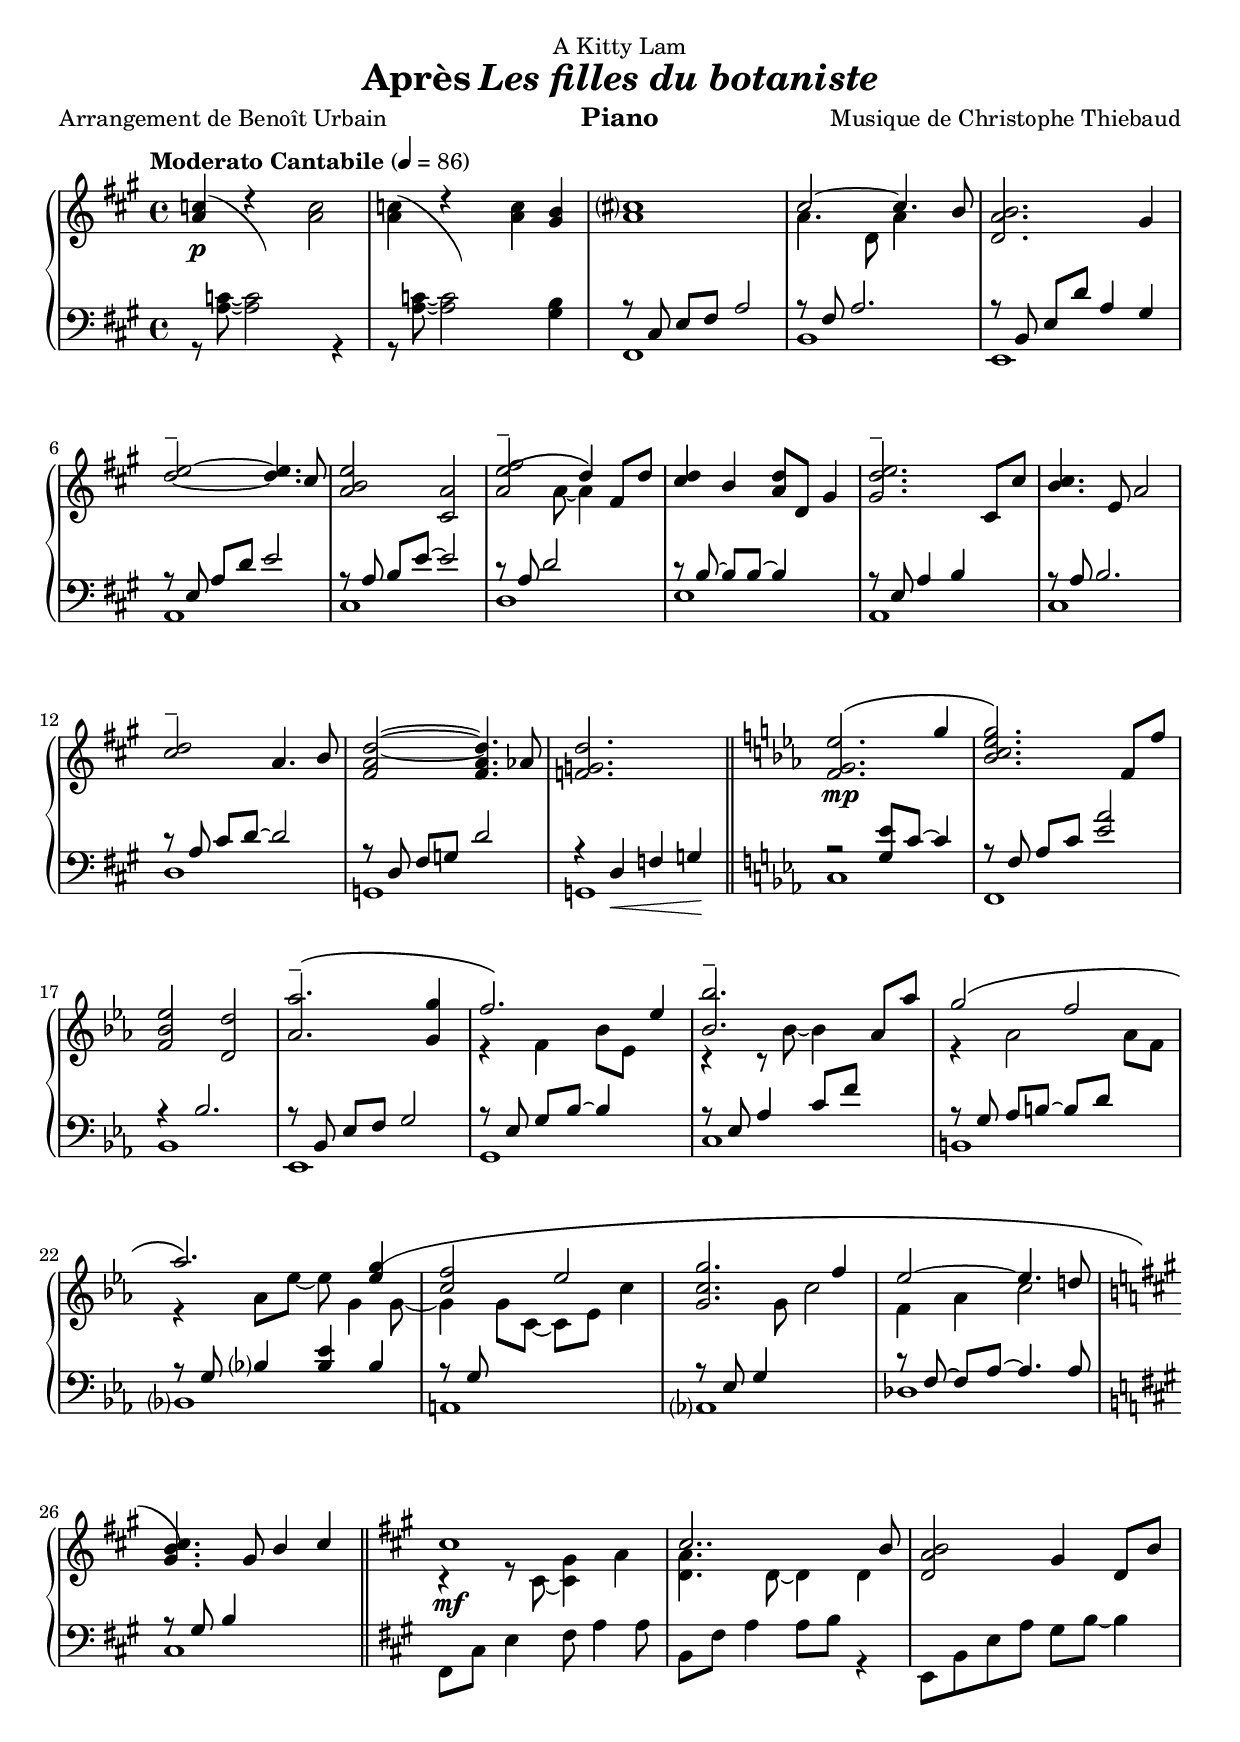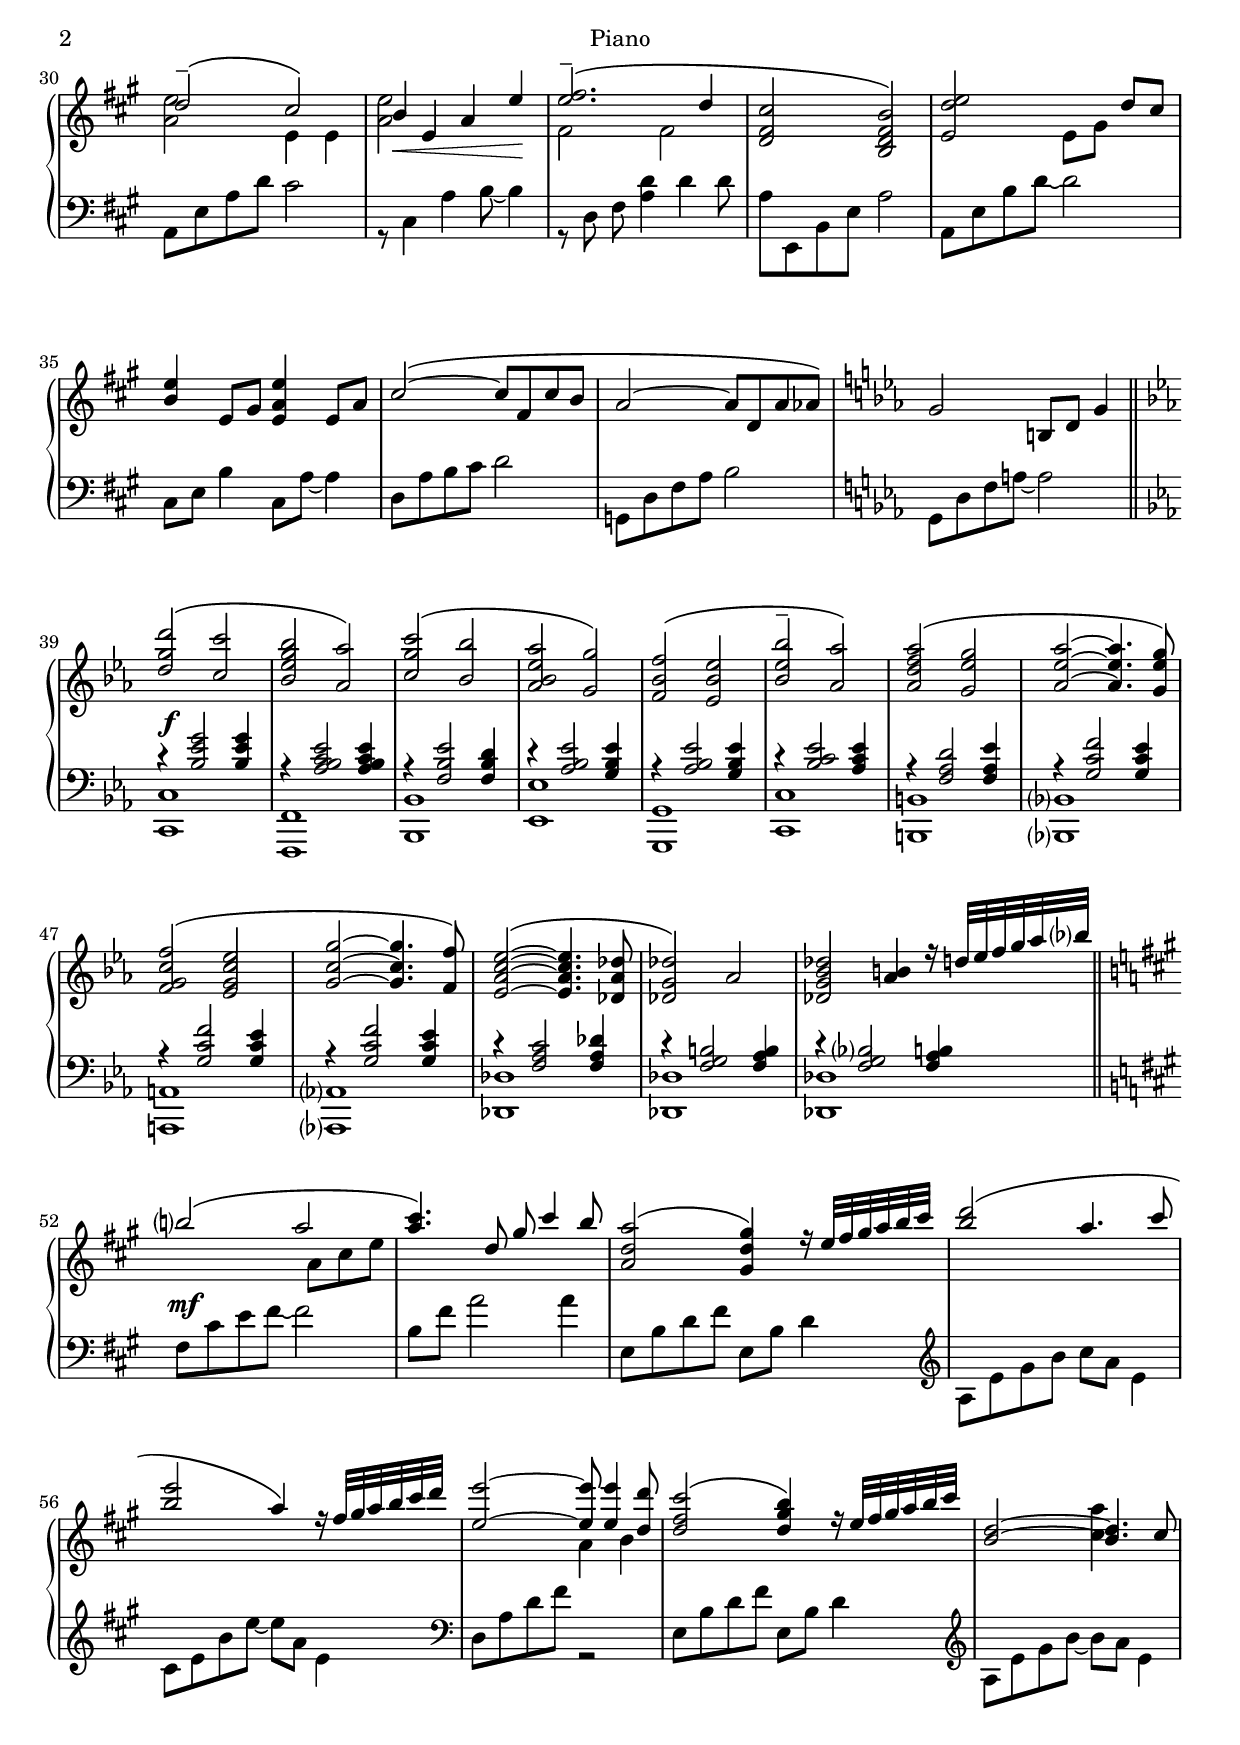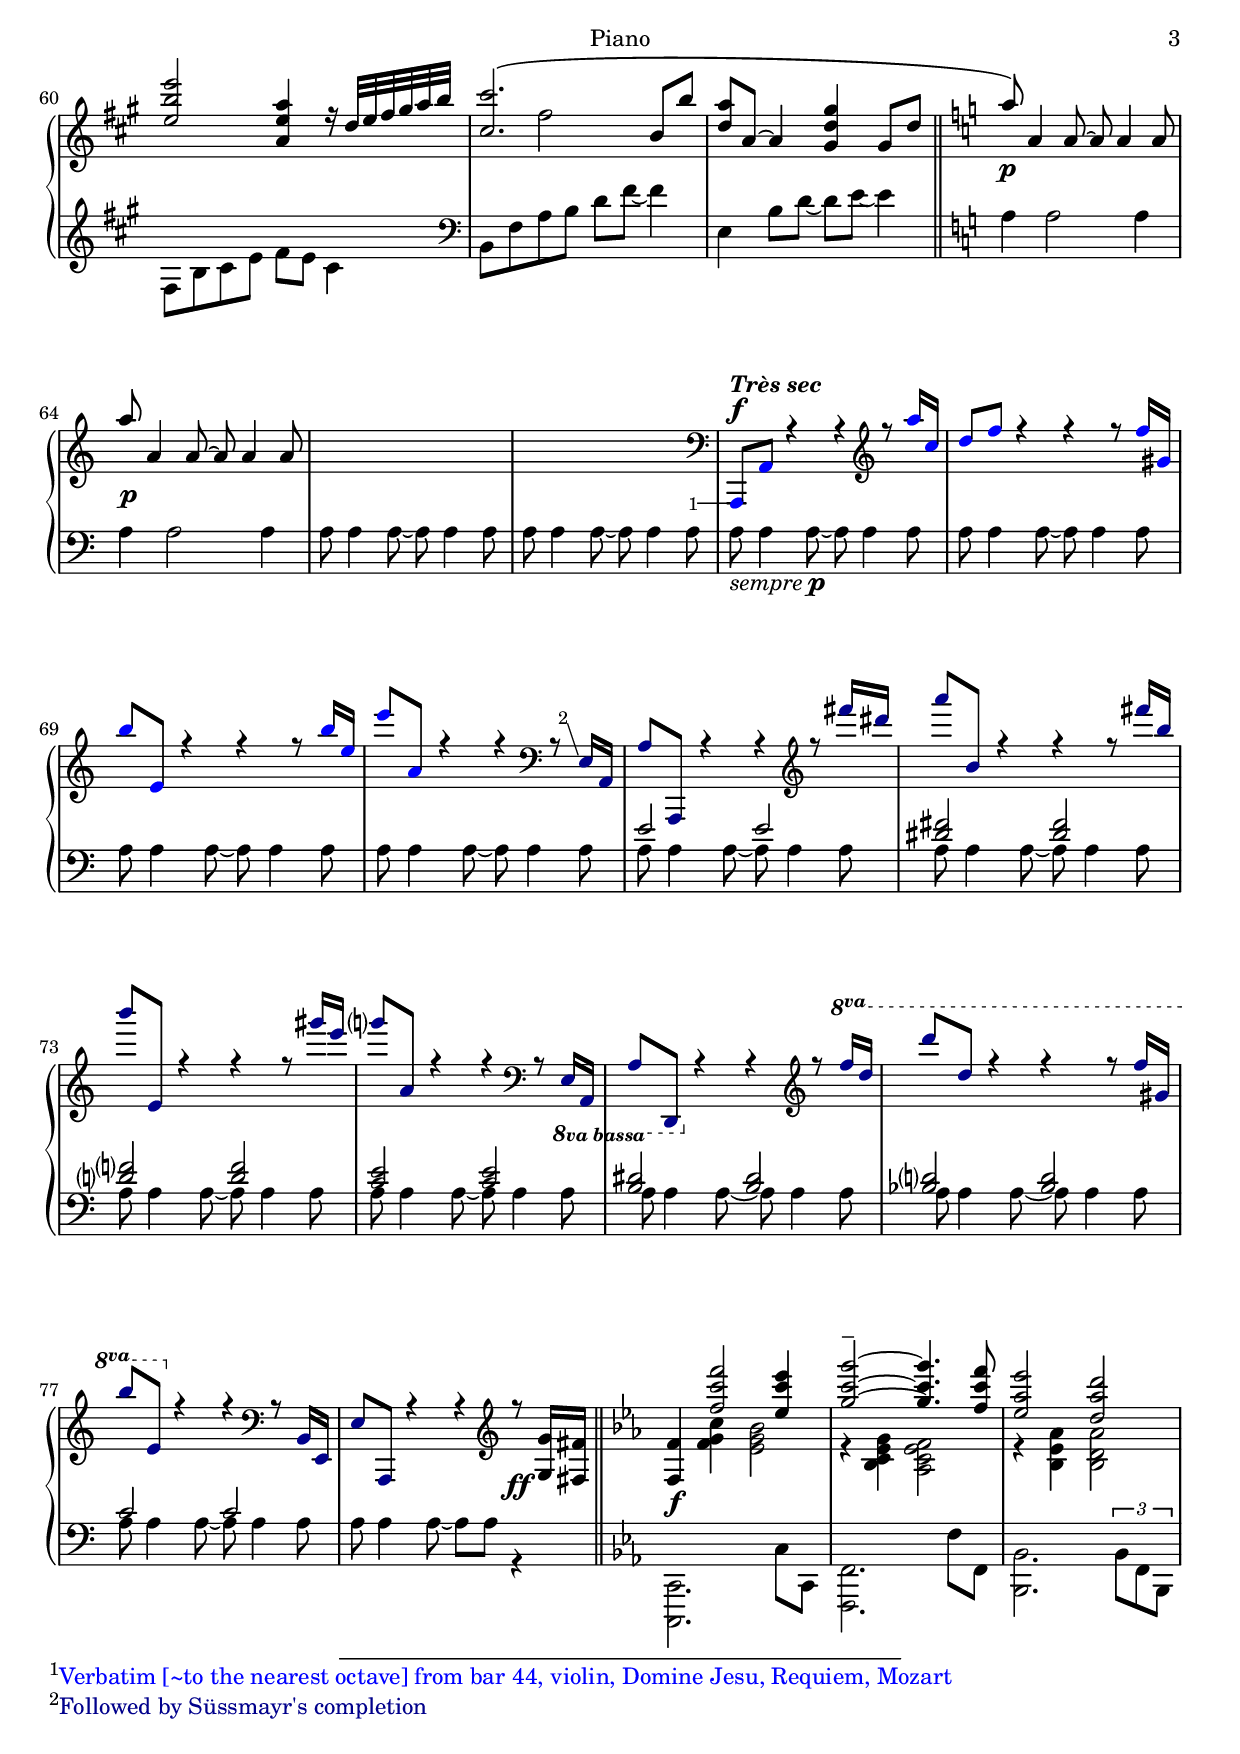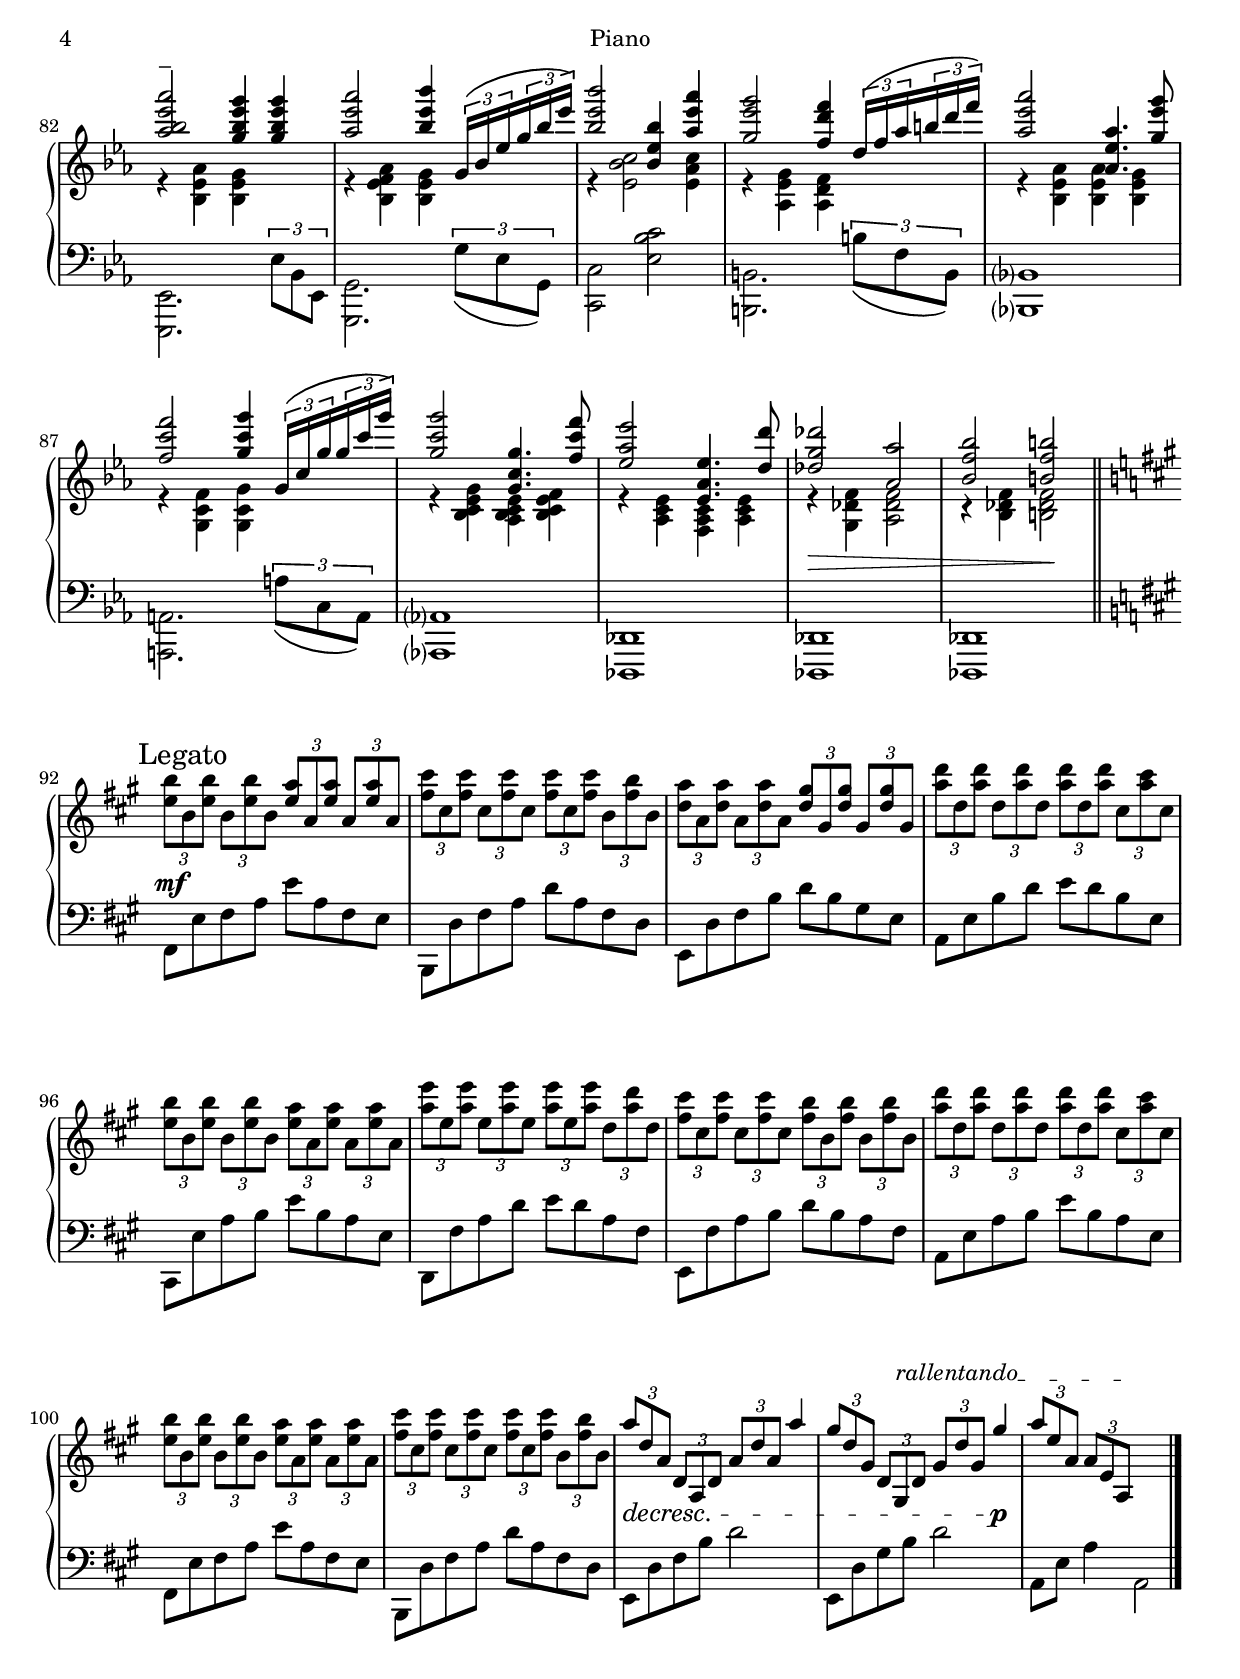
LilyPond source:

\version "2.22.1"

% RIGHT HAND %%%%%%%%%%%%%%%%%%%%%%%%%%%%%%%%%%%%%%%%%%%%%%%%

reexpositionPartOneRightHand = {
  \key a \major
  \new Voice {
    \key a \major

    \voiceTwo     |
    \once \override Score.RehearsalMark.self-alignment-X = #LEFT
    \override TupletBracket.bracket-visibility = ##f
    \mark "Legato"
    \tuplet 3/2 { <e''    b''    >8 b'    <e''   b''   >} \tuplet 3/2 { b'     <e''   b''    > b'     } \voiceOne
    \tuplet 3/2 { <e''    a''    >  a'    <e''   a''   >} \tuplet 3/2 { a'     <e''   a''    >  a'    } \voiceTwo  |
    \tuplet 3/2 { <fis''  cis''' >  cis'' <fis'' cis'''>} \tuplet 3/2 { cis''  <fis'' cis''' > cis''  }            %
    \tuplet 3/2 { <fis''  cis''' >  cis'' <fis'' cis'''>} \tuplet 3/2 { b'     <fis'' b''    > b'     }            |
    \tuplet 3/2 { <d''    a''    >  a'    <d''   a''   >} \tuplet 3/2 { a'     <d''   a''    > a'     } \voiceOne  %
    \tuplet 3/2 { <d''    gis''  >  gis'  <d''   gis'' >} \tuplet 3/2 { gis'   <d''   gis''  > gis'   } \voiceTwo  |
    \tuplet 3/2 { <a''    d'''   >  d''   <a''   d'''  >} \tuplet 3/2 { d''    <a''   d'''   > d''    }            %
    \tuplet 3/2 { <a''    d'''   >  d''   <a''   d'''  >} \tuplet 3/2 { cis''  <a''   cis''' > cis''  }            |
    \tuplet 3/2 { <e''    b''    >  b'    <e''   b''   >} \tuplet 3/2 { b'     <b''   e''    > b'     }            %
    \tuplet 3/2 { <e''    a''    >  a'    <e''   a''   >} \tuplet 3/2 { a'     <a''   e''    > a'     }            |
    \tuplet 3/2 { <a''    e'''   >  e''   <a''   e'''  >} \tuplet 3/2 { e''    <a''   e'''   > e''    }            %
    \tuplet 3/2 { <a''    e'''   >  e''   <a''   e'''  >} \tuplet 3/2 { d''    <a''   d'''   > d''    }            |
    \tuplet 3/2 { <fis''  cis''' >  cis'' <fis'' cis'''>} \tuplet 3/2 { cis''  <fis'' cis''' > cis''  }            %
    \tuplet 3/2 { <fis''  b''    >  b'    <fis'' b''   >} \tuplet 3/2 { b'     <fis'' b''    > b'     }            |
    \tuplet 3/2 { <a''    d'''   >  d''   <a''   d'''  >} \tuplet 3/2 { d''    <a''   d'''   > d''    }            %
    \tuplet 3/2 { <a''    d'''   >  d''   <a''   d'''  >} \tuplet 3/2 { cis''  <a''   cis''' > cis''  }            |
    \tuplet 3/2 { <e''    b''    >  b'    <e''   b''   >} \tuplet 3/2 { b'     <b''   e''    > b'     }            %
    \tuplet 3/2 { <e''    a''    >  a'    <e''   a''   >} \tuplet 3/2 { a'     <a''   e''    > a'     }            |
    \tuplet 3/2 { <fis''  cis''' >  cis'' <fis'' cis'''>} \tuplet 3/2 { cis''  <fis'' cis''' > cis''  }            %
    \tuplet 3/2 { <fis''  cis''' >  cis'' <fis'' cis'''>} \tuplet 3/2 { b'     <fis'' b''    > b'     }            |
    \voiceOne
    \dimTextDecresc
    \override TextSpanner.bound-details.left.text = "rallentando"

    \tuplet 3/2 { a''\>   d'' a'   } \tuplet 3/2 { d' a                 d'            } \tuplet 3/2 { a'   d'' a'   }  a''4       |
    \tuplet 3/2 { gis''8  d'' gis' } \tuplet 3/2 { d' gis\startTextSpan d'            } \tuplet 3/2 { gis' d'' gis' }  gis''4\p\! |
    \tuplet 3/2 { a''8    e'' a'   } \tuplet 3/2 { a' e'               a\stopTextSpan } s2                                        |
  }
}

reexpositionPartTwoRightHand = {
  \key c \minor
  <<
    \new Voice \relative c {
      \voiceOne
      | <f'   f,>4 <f' c' f                              >2 <ees  c'   ees        >4
      | <g    c    g'\tenuto      >2~  <g    c    g'                >4. <f c' f   >8
      | <ees  aes  ees'           >2   <d    aes' d                               >2
      | <aes' bes  ees aes\tenuto >2   <g    bes  ees g  >4 <g    bes  ees  g     >4
      | <aes  ees' aes            >2   <bes  ees  bes'   >4 \tupletUp \tuplet 3/2 { g,16\( bes ees } \tuplet 3/2 { g bes ees\) }
      | <bes  ees  bes'           >2   <bes, ees  bes'   >4 <aes' ees' aes        >4
      | <g    ees' g              >2   <f    d'   f      >4 \tupletUp \tuplet 3/2 { d16\(  f   aes } \tuplet 3/2 { b d   f\)   }   
      | <aes, ees' aes            >2   <aes, ees' aes    >4. <g'  ees' g          >8
      | <f    c'   f              >2   <g    c    g'     >4 \tupletUp \tuplet 3/2 { g,16\( c   g'  } \tuplet 3/2 { g c   g'\)  }
      | <g,   c    g'             >2   <g,   c    g'     >4. <f'  c'   f          >8
      | <ees  aes  ees'           >2   <ees, aes  ees'   >4. <d'  d'              >8
      | <des  g    des'           >2\> <aes  aes'                                 >2
      | <bes  f'   bes            >2   <b    f'   b                               >2\!
    }
    \new Voice \relative c {
      \voiceTwo
      | s4 <f'   g    c                       >4 <ees g bes  >2
      | r4 <bes  c    ees g                   >4 <aes c ees f>2
      | r4 <bes  ees  aes    >4 <bes d   aes'                >2
      | r4 <bes  ees  aes    >4 <bes ees g    >4 s4
      | r4 <bes  ees  f   aes>4 <bes ees g    >4 s4
      | r4 <ees  bes' c                       >2 <ees aes c  >4
      | r4 <aes, ees' g      >4 <aes d   f    >4 s4
      | r4 <bes  ees  aes    >4 <bes ees aes  >4 <bes ees g  >4
      | r4 <g    c    f      >4 <g   c   g'   >4 s4
      | r4 <bes  c    ees g  >4 <aes bes c ees>4 <bes c ees f>4
      | r4 <aes  c    ees    >4 <f   aes c    >4 <aes c ees  >4
      | r4 <g    des' f      >4 <aes des f                   >2
      | r4 <bes  des  f      >4 <b   des f                   >2
    }
  >>
}


developmentRightHand = {
  % \key a \minor
  <<  %{%}
    \new Voice \relative a'' {
      \voiceOne
      % (first bar of development moved to expositionTerPartOne)
      | a8  a,4 a8~ a a4 a8
      \repeat unfold #2 s1

      \clef bass
      \override Voice.NoteHead.color = #(x11-color 'blue)
      %
      | 
      \footnote #'(-3 . 0) \markup { \with-color #(x11-color 'blue) "Verbatim [~to the nearest octave] from bar 44, violin, Domine Jesu, Requiem, Mozart"  } 
      a,,,8^\markup { \italic \bold "Très sec" }^\f
             a'             r4 r \clef treble r8             a'''16      c,
      | d8   f              r4 r              r8             f16         gis,
      | b'8  e,,            r4 r              r8             b''16       e,
      | e'8  a,,            r4 r \clef bass   r8             
      \override Voice.NoteHead.color = #(x11-color 'blue4)
      \footnote #'(-1 . 3) \markup { \with-color #(x11-color 'blue4) "Followed by Süssmayr's completion" }
                                                             e,16        a,
      $
      | a'8  a,,            r4 r \clef treble r8             fis'''''16  dis
      | a'8  b,,            r4 r              r8             fis''16     b,
      | b'8  e,,,           r4 r              r8             gis''16     e
      | g8   a,,            r4 r \clef bass   r8 \ottava #-1 \set Staff.ottavation = \markup \bold \concat{ "8" \tiny "va bassa" }
                                                             e,,16       a,
      %
      | a'8  d,, \ottava #0 r4 r \clef treble r8 \ottava #1  \set Staff.ottavation = \markup \bold \concat {"8" \tiny \raise #0.7"va" }
                                                             f'''''16    d
      | d'8  d,             r4 r              r8             f16         gis,
      | b'8  e,, \ottava #0 r4 r \clef bass   r8             b,,16       e,
      | e'8  a,,            r4 r \clef treble 
      \override Voice.NoteHead.color = #(x11-color 'black)
                                              r8\ff          <g'' g'>16 <fis fis'>
    }
    % VERBATIM FROM MOZART SCORE ; JUST FOR CONTROL ; UNCOMMENT ONLY IF YOU KNOW WHAT YOU ARE DOING
    %{
    \new Voice \transpose c d \relative g {
      \voiceTwo
      \key g \minor
      % (first bar of development moved to expositionTerPartOne)
      \repeat unfold #3 s1
      %
      | g8  g'  r4 r r8 g'16   bes, 
      | c8  ees r4 r r8 ees16  fis,
      | a'8 d,, r4 r r8 a'16   d,   
      | d'8 g,, r4 r r8 d''16  g,
      %
      | g'8 g,, r4 r r8 e''16  cis  
      | g'8 a,, r4 r r8 e''16  a,
      | a'8 d,, r4 r r8 fis'16 d    
      | f8  g,, r4 r r8 d''16  g,
      %
      | g'8 c,, r4 r r8 ees'16 c    
      | c'8 c,  r4 r r8 ees16  fis,
      | a'8 d,, r4 r r8 a''16  d,   
      | d'8 g,, r4 r2
      %
    }
    %}
  >>
}

expositionTerPartOneRightHand = {
  \key a \major
  <<
    \new Voice \relative a'' {
      \voiceOne
      | b?2\( a
      | <a cis>4.\) d,8 gis cis4 b8
      | <a, d a'>2\( <gis d' gis>4\) r16 e'32 fis gis a b cis
      | <b d>2\( a4. cis8
      | <b e>2 a4\) r16 fis32 gis a b cis d
      | <e, e'>2~ <e e'>8 <e e'>4 <d d'>8
      | <d fis cis'>2\( <d gis b>4\) r16 e32 fis gis a b cis
      | <b, d>2~ <b d>4. cis8
      | <e b' e>2 <a, e' a>4 r16 d32 e fis gis a b
      | <cis, cis'>2.\( b8 b'
      | <d, a'>8 a~ a4 <gis d' gis>4 gis8 d'
      \bar "||"
      % first bar of development
      \key a \minor
      | a'8\p\) a,4 a8~ a a4 a8
    }
    \new Voice \relative a' {
      \voiceTwo
      | s2 s8 a cis e
      | s1
      | s1
      | s1
      | s1
      | s2 a,4 b
      | s1
      | s2 <cis a'>4 s4
      | s1
      | s4 fis2 s4
      | s1
      % first bar of development
      | s1
    }
  >>
}

expositionBisPartTwoRightHand = {
  \key c \minor
  <<
    \new Voice \relative c'' {
      \voiceOne
      | <d g d'>2\(            <c c'>
      | <bes ees g bes>        < aes aes'>\)
      | <c g' c>\(             < bes bes'>
      | <aes bes ees aes>      <g g'>\)
      | <f bes f'>\(           <ees bes' ees>
      | <bes'\tenuto ees bes'> <aes aes'>\)
      | <aes d f aes>\(        <g ees' g>
      | <aes ees' aes>~        <aes ees' aes>4. <g ees' g>8\)
      | <f g c f>2\(           <ees g c ees>
      | <g c g'>~              <g c g'>4. <f f'>8\)
      | <ees aes c ees>2~\(    <ees aes c ees>4. <des aes' des>8
      | <des g des'>2\)        aes'
      | <des, g bes des>       <aes' b>4 r16 d32 ees f g aes bes!
      |
    }
  >>
}

expositionBisPartOneRightHand = {
  \key a \major
  <<
    \new Voice \relative a' {
      \voiceOne
      | cis1
      | cis2.. b8
      | <d, a' b>2 gis4 d8 b'
      | d2\tenuto\( cis\)
      | b4\< e, a e'\!
      | <e\tenuto fis>2.\(  d4
      | <d, fis cis'>2 <b d fis b>\)
      | <e d' e>2 s4 d'8 cis
      | <b e>4 e,8 gis <e a e'>4 e8 a
      | cis2~\( cis8 fis, cis' b
      | a2~ a8 d, a' aes\)
      \key c \minor
      | g2 b,8 d g4
    }
    \new Voice \relative a {
      \voiceTwo
      | r4 r8 cis~ <cis gis'>4 a'
      | <d, a'>4. d8~ d4 d
      | s1
      | <a' e'>2 e4 e
      | <a e'>2 s2
      | fis  fis
      | s1
      | s2 e8 gis s4
      | s1
      | s1
      | s1
    }
  >>
}

expositionPartTwoRightHand = {
  \key c \minor
  <<
    \new Voice \relative ees' {
      \voiceOne
      | <f g ees'>2.\( g'4
      | <bes, c ees g>2.\) f8 f'
      | <f, bes ees>2 <d d'>
      | <aes' aes'\tenuto>2.\( <g g'>4
      | f'2.\) ees4
      | <bes bes'\tenuto>2. aes8 aes'
      | g2\( f
      | aes2.\) <ees g\(>4
      | <c f>2 ees
      | <c g g'>2. f4
      | ees2~ ees4. d!8
      \key a \major
      | <gis, b cis\)>4. gis8 b4 cis
    }
    \new Voice \relative ees' {
      \voiceTwo
      | s1
      | s1
      | s1
      | s1
      | r4 f bes8 ees, s4
      | r4 r8 bes'~ bes4 s4
      | r4 aes2 aes8 f
      | r4 aes8 ees'~ ees g,4 g8~
      | g4 g8 c,~ c ees c'4
      | s4. g8 c2
      | f,4 aes c2
    }
  >>

}

expositionPartOneRightHand = {
  \key a \major


  <<
    \new Voice \relative a' {
      \voiceOne
      % \override Voice.NoteHead.color = #(x11-color 'red3)
      % http://lilypond.org/doc/v2.22/Documentation/notation/common-notation-for-keyboards#changing-staff-manually
      {
        \repeat unfold #2 {
          | <a c>4(
          <<
            { \change Staff = "LeftHand" \hideNotes a,,8) a''8 \unHideNotes \change Staff = "RightHand"  }
            \new Voice { \voiceTwo d4\rest }
          >> \oneVoice
        }
        \alternative {
          {<a c>2}
          {<a c>4 <gis b>}
        }
      }

      % | <a c>4 r <a c>2
      % | <a c>4 r <a c> <gis b>
      %
      \voiceOne
      | <a cis>1
      | cis2~ cis4. b8
      | <d, a' b>2. gis4
      %
      \override TieColumn.tie-configuration = #'((4 . 1) (1 . -1))
      | <d'\tenuto e>2~ <d e>4. cis8
      | <a b e>2 <cis, a'>2
      | <a' e'\tenuto\( fis>2 d4\) fis,8 d'8
      | <cis d>4 b <a d>8 d, gis4
      | <gis d'\tenuto e>2. cis,8 cis'
      %
      | <b cis>4. e,8 a2
      | <cis\tenuto d>2 a4. b8
      | <fis a d>2~ <fis a d>4. aes8
      | <f g d'>2. s4
    }
    \new Voice \relative a {
      \voiceTwo
      | s1
      | s1
      | s1
      | a'4. d,8 a'4 s4
      | s1
      %
      | s1
      | s1
      | s4. a8~ a4 s4
      | s1
      | s1
      %
      | s1
      | s1
      | s1
      | s1
    }
  >>

}

% LEFT HAND %%%%%%%%%%%%%%%%%%%%%%%%%%%%%%%%%%%%%%%%%%%%%%%%

reexpositionPartOneLeftHand = {
  \clef bass
  \key a \major

  <<
    \new Voice \relative a, {
      \voiceTwo
      | fis8 e' fis a e' a, fis e
      | b, d' fis a d a fis d
      | e, d' fis b d b gis e
      | a, e' b' d e d b e,
      | cis, e' a b e b a e
      | d, fis' a d e d a fis
      | e, fis' a b d b a fis
      | a, e' a b e b a e
      | fis, e' fis a e' a, fis e
      | b, d' fis a d a fis d
      | e, d' fis b d2
      | e,,8 d' gis b d2
      | a,8 e' a4 a,2
      \bar "|."
    }
  >>
}

reexpositionPartTwoLeftHand = {
  \clef bass
  \key c \minor


  <<
    \new Voice \relative c' {
      \voiceTwo
      | <c,,  c,  >2. c'8 c,
      | <f    f,  >2. f'8 f,
      | <bes  bes,>2. \tupletUp \tuplet 3/2 { bes8    f   bes,   }
      | <ees  ees,>2. \tupletUp \tuplet 3/2 { ees'8   bes ees,   }
      | <g    g,  >2. \tupletUp \tuplet 3/2 { g'8\(   ees g,\)   }
      | <c    c,  >2  <ees bes' c>
      | <b    b,  >2. \tupletUp \tuplet 3/2 { b'8\(   f   b,\)   }
      | <bes  bes,>1
      | <a    a,  >2. \tupletUp \tuplet 3/2 { a'8\(   c,  a\)    }
      | <aes  aes,>1
      | <des, des,>1
      | <des  des,>1
      | <des  des,>1
    }
  >>
}

developmentLeftHand = {
  \clef bass
  <<
    \new Voice \relative a' {
      \voiceOne
      % (first bar of development moved to expositionTerPartOne)
      \repeat unfold 7 {| s1}
      %
      | e2 e2
      | <dis fis>2 <dis fis>2
      | <d f>2 <d f>2
      | <c e>2 <c e>2
      %
      | <b dis>2 <b dis>2
      | <bes d>2 <bes d>2
      | c2 c2
      | s1
    }
    \new Voice \relative a {
      \voiceTwo
      % (first bar of development moved to expositionTerPartOne)
      | a4 a2 a4
      \repeat unfold 2 {| a8 a4 a8~ a8 a4 a8 }
      | a8_\markup { \italic sempre \dynamic p } a4 a8~ a8 a4 a8
      \repeat unfold 10 {| a8 a4 a8~ a8 a4 a8 }
      | a8 a4 a8~ a8 a8 r4
    }
  >>
}

expositionTerPartOneLeftHand = {
  \clef bass
  \key a \major

  <<
    \new Voice \relative a {
      \voiceTwo
      | fis8 cis' e fis~ fis2
      | b,8 fis' a2 a4
      | e,8 b' d fis e, b' d4
      \clef treble
      | a8 e' gis b cis a e4
      %
      | cis8 e b' e~ e a, e4
      \clef bass
      | d,8 a' d fis r2
      | e,8 b' d fis e, b' d4
      \clef treble
      | a8 e' gis b~ b a e4
      %
      | fis,8 b cis e fis e cis4
      \clef bass
      | b,8 fis' a b d fis~ fis4
      | e,4 b'8 d~ d e~ e4
      % first bar of development
      \key a \minor
      | a,4 a2 a4
    }
  >>
}

expositionBisPartTwoLeftHand = {
  \clef bass
  \key c \minor


  <<
    \new Voice \relative c {
      \voiceOne
      | r4 <bes' ees g>2 <bes ees g>4
      | r4 <aes bes c ees>2 <aes bes c ees>4
      | r4 <f bes ees>2 <f bes d>4
      | r4 <aes bes ees>2 <g bes ees>4
      %
      | r4 <aes bes ees>2 <g bes ees>4
      | r4 <bes c ees>2 <aes c ees>4
      | r4 <f aes d>2 <f aes ees'>4
      | r4 <g c f>2 <g c ees>4
      %
      | r4 <g c f>2 <g c ees>4
      | r4 <g c f>2 <g c ees>4
      | r4 <f aes c>2 <f aes des>4
      | r4 <f  g  b>2 <f  aes  b>4
      | r4 <f  g  bes>2 <f  aes  b>4
    }
    \new Voice \relative c,, {
      \voiceTwo
      | <c' c'>1
      | <f, f'>1
      | <bes bes'>1
      | <ees ees'>1
      %
      | <g, g'>1
      | <c c'>1
      | <b b'>1
      | <bes bes'>1
      %
      | <a a'>1
      | <aes aes'>1
      | <des des'>1
      | <des des'>1
      | <des des'>1
    }
  >>
}

expositionBisPartOneLeftHand = {
  \key a \major
  \clef bass
  <<
    \new Voice \relative a, {
      \voiceTwo
      | fis8 cis' e4 fis8 a4 a8
      | b,8 fis' a4 a8 b r4
      | e,,8 b' e a gis b~ b4
      | a,8 e' a d cis2
      %
      | r8 cis,4 a' b8~ b4
      | r8 \autoBeamOff d, \autoBeamOn fis <a d>4 d4 d8
      | a8 e, b' e a2
      | a,8 e' b' d~ d2
      %
      | cis,8 e b'4 cis,8 a'~ a4
      | d,8 a' b cis d2
      | g,,8 d' fis a b2
      \key c \minor
      | g,8 d' f a~ a2
    }
  >>
}

expositionPartTwoLeftHand = {
  \key c \minor
  \clef bass
  <<
    \new Voice \relative ees, {
      \voiceTwo
      | c'1         % do mineur
      | f,          % fa mineur 7
      | bes         % si ♭ 7
      | ees,        % mi ♭ majeur
      %             %
      | g           % mi ♭ majeur/sol
      | c           % la ♭ majeur7do
      | b           % la ♭ mineur 7 maj / do ♭
      | bes         % mo ♭ majeur / si ♭
      %             %
      | a           % fa majeur 9 / la
      | aes         % la ♭ majeur 7 maj
      | des         % ré ♭ majeur
      \key a \major %
      | cis         % do ♯ 7 (== ré ♭ 7)
    }
    \new Voice \relative ees {
      \voiceOne
      | r2 <g ees'>8 c8~ c4                               % do mineur
      | r8 \autoBeamOff f,8 \autoBeamOn aes c <ees aes>2  % fa mineur 7
      | r4 bes2.                                          % si ♭ 7
      | r8 \autoBeamOff bes, \autoBeamOn ees f g2         % mi ♭ majeur
      %                                                   %
      | r8 \autoBeamOff ees \autoBeamOn g bes~ bes4 s4    % mi ♭ majeur/sol
      | r8 ees, aes4 c8 f s4                              % la ♭ majeur7do
      | r8 \autoBeamOff g, \autoBeamOn aes b~ b d s4      % la ♭ mineur 7 maj / do ♭
      | r8 \autoBeamOff g, \autoBeamOn bes4 <bes ees> bes % mo ♭ majeur / si ♭
      %                                                   %
      | r8 \autoBeamOff g \autoBeamOn s2.                 % fa majeur 9 / la
      | r8 \autoBeamOff ees \autoBeamOn g4 s2             % la ♭ majeur 7 maj
      | r8 \autoBeamOff f~ \autoBeamOn f aes~ aes4. aes8  % ré ♭ majeur
      \key a \major                                       %
      | r8 \autoBeamOff gis \autoBeamOn b4 s2             % do ♯ 7 (== ré ♭ 7)
    }
  >>
}

expositionPartOneLeftHand = {
  \clef bass
  \key a \major


  <<
    \new Voice \relative a {
      \voiceTwo
      | r8 <a c>8~ <a c>2 r4
      | r8 <a c>8~ <a c>2 <gis b>4
      %
      | fis,1  % fa ♯ mineur
      | b      % si mineur 7
      | e,     % mi 7
      | a      % la majeur sus
      %        %
      | cis    % la majeur / do ♯
      | d      % ré majeur
      | e      % ni 7
      | a,     % la majeur
      %        %
      | cis    % la majeur / do ♯
      | d      % ré majeur
      | g,     % sol ♮ majeur
      | g      % sol ♮ 7

    }
    \new Voice \relative a,, {
      \voiceOne
      | s1
      | s1
      %
      | r8 \autoBeamOff cis' \autoBeamOn e fis a2    % fa ♯ mineur
      | r8 fis a2.                                   % si mineur 7
      | r8 \autoBeamOff b,   \autoBeamOn e d' a4 gis % mi 7
      | r8 \autoBeamOff e    \autoBeamOn a d e2      % la majeur sus
      %                                              %
      | r8 \autoBeamOff a,   \autoBeamOn b e~ e2     % la majeur / do ♯
      | r8 a, d2 s4                                  % ré majeur
      | r8 \autoBeamOff b~   \autoBeamOn b b~ b4 s   % ni 7
      | r8 \autoBeamOff e,   \autoBeamOn a4 b s      % la majeur
      %                                              %
      | r8 \autoBeamOff a    \autoBeamOn b2.         % la majeur / do ♯
      | r8 \autoBeamOff a    \autoBeamOn cis d~ d2   % ré majeur
      | r8 \autoBeamOff d,   \autoBeamOn fis g d'2   % sol ♮ majeur
      | r4 d,\< f g\!                                % sol ♮ 7
    }
  >>
}

% SCORE %%%%%%%%%%%%%%%%%%%%%%%%%%%%%%%%%%%%%%%%%%%%%%%%

%{
%}

\paper {
  % page-count = #4
  % page-breaking = #ly:minimal-breaking
  min-systems-per-page = #4 
  markup-markup-spacing = #'((basic-distance . 10) (padding . 0.5))
}

#(set-global-staff-size 20)

\markup {
  \vspace #1
}

myPageBreak = { %{ \pageBreak %} }

theMusic = {
    \new PianoStaff <<
      % \set PianoStaff.instrumentName = #"Piano  "
      \new Staff = "RightHand"  {
        \tempo "Moderato Cantabile" 4 = 86

        % enforce creation of all contexts at this point of time
        % cf . http://lilypond.org/doc/v2.22/Documentation/notation/common-notation-for-keyboards#changing-staff-manually
        <>
        %{ 
        %}
        \expositionPartOneRightHand     \bar "||" \myPageBreak
        \expositionPartTwoRightHand     \bar "||" \myPageBreak
        \expositionBisPartOneRightHand  \bar "||" \myPageBreak
        \expositionBisPartTwoRightHand  \bar "||" \myPageBreak
        \expositionTerPartOneRightHand            \myPageBreak
        \developmentRightHand           \bar "||" \myPageBreak
        \reexpositionPartTwoRightHand   \bar "||" \myPageBreak
        \reexpositionPartOneRightHand   \bar "|."
      }
      \new Dynamics {
        %{ 
        %}
        s1-\p                  % prologue, expositionPartOne
        \repeat unfold #13 s1  %
        s1-\mp                 % expositionPartTwo
        \repeat unfold #11 s1  %
        s1-\mf                 % expositionBisPartOne
        \repeat unfold #11 s1  %
        s1-\f                  % expositionBisPartTwo
        \repeat unfold #12 s1  %
        s1-\mf                 % expositionTerPartOne
        \repeat unfold #11 s1  %
        s1-\p                  % development
        \repeat unfold #14 s1  %
        s1-\f                  % reexpositionPartTwo
        \repeat unfold #12 s1  %
        s1-\mf                 % reexpositionPartOne
        \repeat unfold #12 s1  %
        % s1-\markup { \center-column { "The" "End" } } % hurlement de joie
      }
      \new Staff = "LeftHand" {
        %{ 
        %}
        \expositionPartOneLeftHand     \bar "||"
        \expositionPartTwoLeftHand     \bar "||"
        \expositionBisPartOneLeftHand  \bar "||"
        \expositionBisPartTwoLeftHand  \bar "||"
        \expositionTerPartOneLeftHand
        \developmentLeftHand           \bar "||"
        \reexpositionPartTwoLeftHand   \bar "||"
        \reexpositionPartOneLeftHand   \bar "|."
      }
    >>
}

\book {

  \header {
    title = \markup {#"Après" \italic "Les filles du botaniste"}
    composer = #"Musique de Christophe Thiebaud"
    poet = #"Arrangement de Benoît Urbain"
    dedication = #"A Kitty Lam"
    % tagline = #"tagline goes at the bottom of the last page"
    instrument = #"Piano"
  }

  \score {
    \theMusic

    \layout{
      indent = #0
      \accidentalStyle modern-voice-cautionary
      \override TupletBracket.bracket-visibility = ##t
      \context {
        \Score
        \override SpacingSpanner.base-shortest-duration = #(ly:make-moment 1/10)
      }      
    }
  }

  \score{
    \unfoldRepeats \theMusic

    \midi{
    }
  }

}